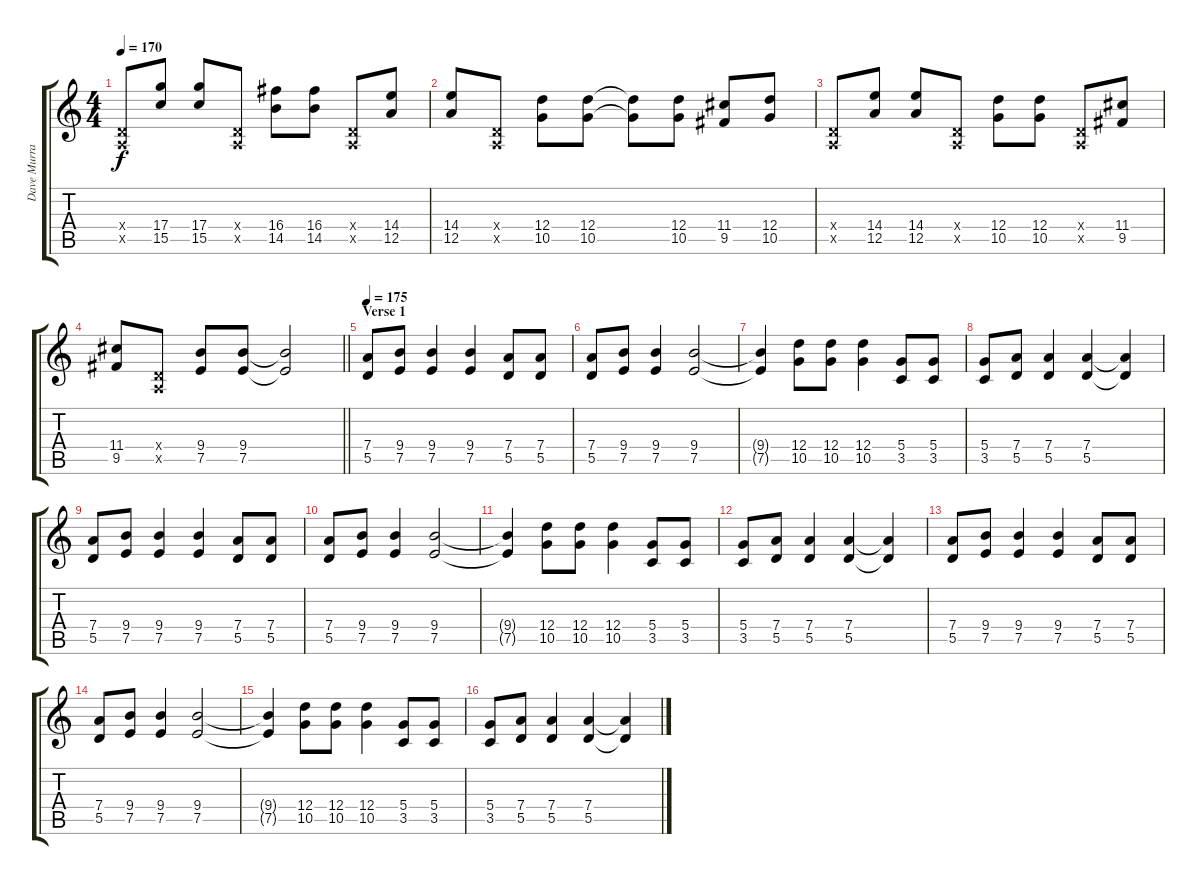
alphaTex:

\track ("Dave Murray" "Dave Murra") {instrument distortionguitar}
\staff {score tabs}
\tuning (E4 B3 G3 D3 A2 E2) {hide}
\ts (4 4)
\tempo 170
\clef g2
\ks c
(0.4{x} 0.5{x}).8{dy f} (17.4 15.5).8 (17.4 15.5).8 (0.4{x} 0.5{x}).8 (16.4 14.5).8 (16.4 14.5).8 (0.4{x} 0.5{x}).8 (14.4 12.5).8 |
(14.4 12.5).8 (0.4{x} 0.5{x}).8 (12.4 10.5).8 (12.4 10.5).8 (12.4{t} 10.5{t}).8 (12.4 10.5).8 (11.4 9.5).8 (12.4 10.5).8 |
(0.4{x} 0.5{x}).8 (14.4 12.5).8 (14.4 12.5).8 (0.4{x} 0.5{x}).8 (12.4 10.5).8 (12.4 10.5).8 (0.4{x} 0.5{x}).8 (11.4 9.5).8 |
\barLineRight lightlight
(11.4 9.5).8 (0.4{x} 0.5{x}).8 (9.4 7.5).8 (9.4 7.5).8 (9.4{t} 7.5{t}).2 |
\section ("" "Verse 1")
\tempo 175
(7.4 5.5).8 (9.4 7.5).8 (9.4 7.5).4 (9.4 7.5).4 (7.4 5.5).8 (7.4 5.5).8 |
(7.4 5.5).8 (9.4 7.5).8 (9.4 7.5).4 (9.4 7.5).2 |
(9.4{t} 7.5{t}).4 (12.4 10.5).8 (12.4 10.5).8 (12.4 10.5).4 (5.4 3.5).8 (5.4 3.5).8 |
(5.4 3.5).8 (7.4 5.5).8 (7.4 5.5).4 (7.4 5.5).4 (7.4{t} 5.5{t}).4 |
(7.4 5.5).8 (9.4 7.5).8 (9.4 7.5).4 (9.4 7.5).4 (7.4 5.5).8 (7.4 5.5).8 |
(7.4 5.5).8 (9.4 7.5).8 (9.4 7.5).4 (9.4 7.5).2 |
(9.4{t} 7.5{t}).4 (12.4 10.5).8 (12.4 10.5).8 (12.4 10.5).4 (5.4 3.5).8 (5.4 3.5).8 |
(5.4 3.5).8 (7.4 5.5).8 (7.4 5.5).4 (7.4 5.5).4 (7.4{t} 5.5{t}).4 |
(7.4 5.5).8 (9.4 7.5).8 (9.4 7.5).4 (9.4 7.5).4 (7.4 5.5).8 (7.4 5.5).8 |
(7.4 5.5).8 (9.4 7.5).8 (9.4 7.5).4 (9.4 7.5).2 |
(9.4{t} 7.5{t}).4 (12.4 10.5).8 (12.4 10.5).8 (12.4 10.5).4 (5.4 3.5).8 (5.4 3.5).8 |
(5.4 3.5).8 (7.4 5.5).8 (7.4 5.5).4 (7.4 5.5).4 (7.4{t} 5.5{t}).4
